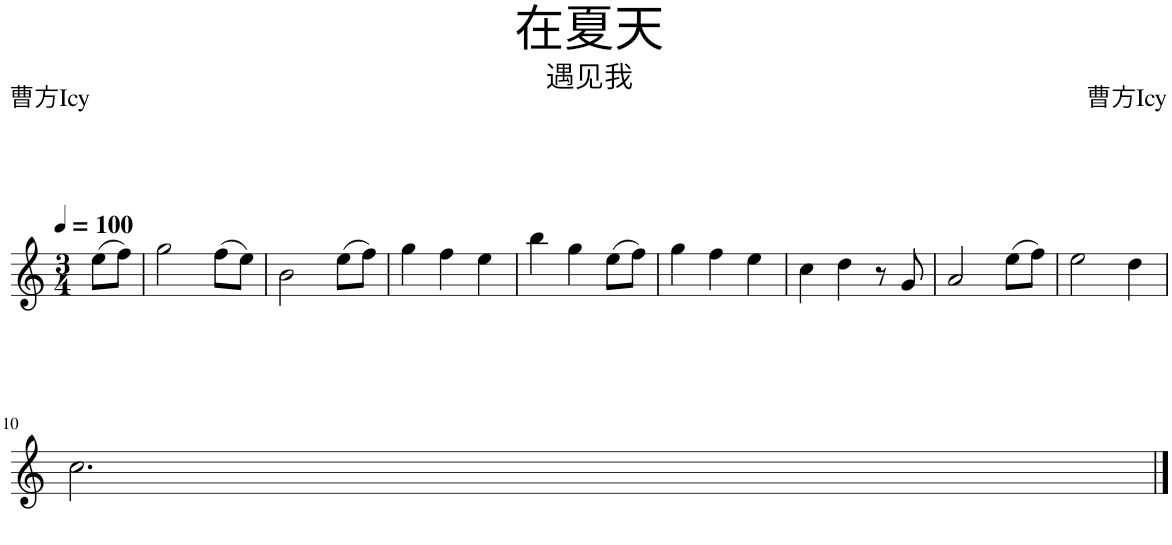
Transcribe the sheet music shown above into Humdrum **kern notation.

**kern
*part1
*staff1
*I"Piano
*I'Pno.
*clefG2
*k[]
*M3/4
*MM100
=1
(8ee\L
8ff\J)
=2
2gg\
(8ff\L
8ee\J)
=3
2b\
(8ee\L
8ff\J)
=4
4gg\
4ff\
4ee\
=5
4bb\
4gg\
(8ee\L
8ff\J)
=6
4gg\
4ff\
4ee\
=7
4cc\
4dd\
8r
8g/
=8
2a/
(8ee\L
8ff\J)
=9
2ee\
4dd\
!!LO:LB:g=z
=10
2.cc\
==
*-
